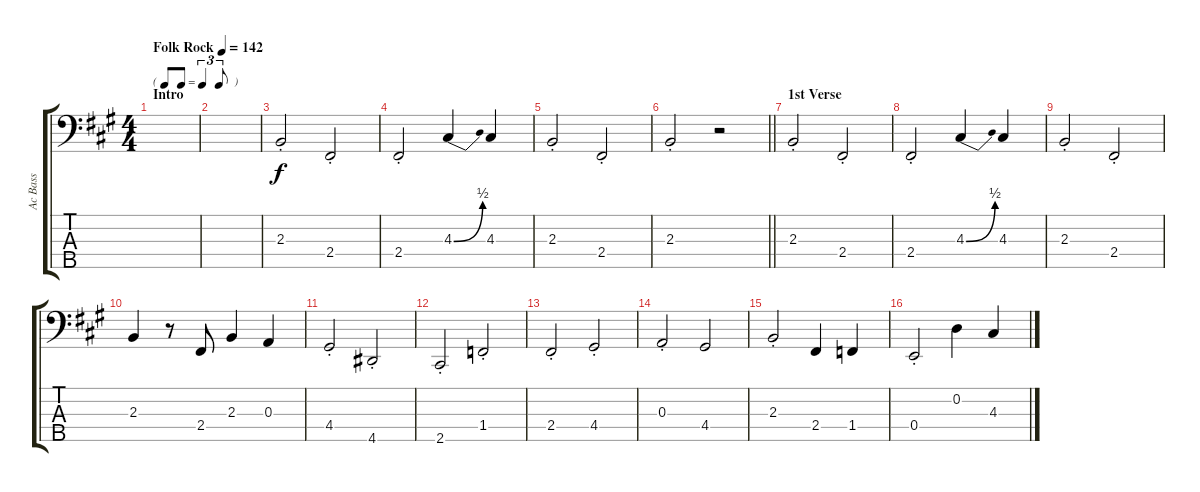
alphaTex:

\track ("Ac Bass" "Ac Bass") {instrument acousticbass}
\staff {score tabs}
\tuning (G2 D2 A1 E1 B0) {hide}
\ts (4 4)
\tf triplet8th
\section ("" "Intro")
\tempo (142 "Folk Rock")
\clef f4
\ks a
|
|
2.3{st}.2 2.4{st}.2 |
2.4{st}.2 4.3{be (bend 0 0 60 2)}.4 4.3.4 |
2.3{st}.2 2.4{st}.2 |
\barLineRight lightlight
2.3{st}.2 r.2 |
\section ("" "1st Verse")
2.3{st}.2 2.4{st}.2 |
2.4{st}.2 4.3{be (bend 0 0 60 2)}.4 4.3.4 |
2.3{st}.2 2.4{st}.2 |
2.3.4 r.8 2.4.8 2.3.4 0.3.4 |
4.4{st}.2 4.5{st}.2 |
2.5{st}.2 1.4{st}.2 |
2.4{st}.2 4.4{st}.2 |
0.3{st}.2 4.4.2 |
2.3{st}.2 2.4.4 1.4.4 |
0.4{st}.2 0.2.4 4.3.4
